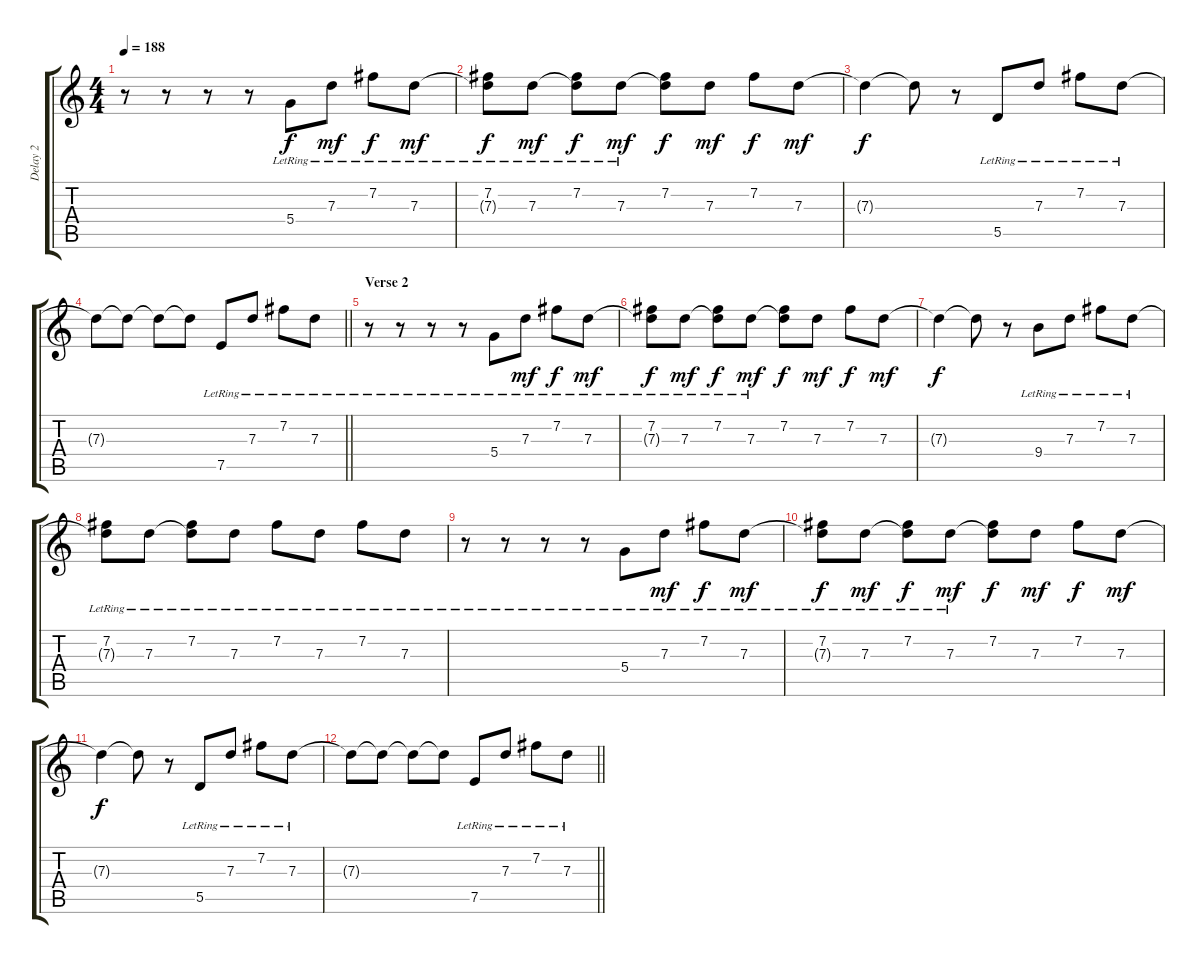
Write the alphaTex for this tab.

\track ("Delay 2" "Delay 2") {instrument electricguitarclean}
\staff {score tabs}
\tuning (E4 B3 G3 D3 A2 E2) {hide}
\ts (4 4)
\tempo 188
\clef g2
\ks c
r.8{dy f} r.8 r.8 r.8{volume 12} 5.4{lr}.8{volume 0} 7.3{lr}.8{dy mf} 7.2{lr}.8{dy f} 7.3{lr}.8{dy mf} |
(7.2{lr} 7.3{t}).8{dy f} 7.3{lr}.8{dy mf} (7.2{lr} 7.3{t}).8{dy f} 7.3{lr}.8{dy mf} (7.2 7.3{t}).8{dy f} 7.3.8{dy mf} 7.2.8{dy f} 7.3.8{dy mf} |
7.3{t}.4{dy f} 7.3{t}.8 r.8{volume 12} 5.5{lr}.8{volume 12} 7.3{lr}.8 7.2{lr}.8 7.3{lr}.8 |
\barLineRight lightlight
7.3{t}.8 7.3{t}.8 7.3{t}.8 7.3{t}.8 7.5{lr}.8 7.3{lr}.8 7.2{lr}.8 7.3{lr}.8 |
\section ("" "Verse 2")
r.8{instrument electricguitarclean} r.8 r.8 r.8 5.4{lr}.8{volume 0} 7.3{lr}.8{dy mf} 7.2{lr}.8{dy f} 7.3{lr}.8{dy mf} |
(7.2{lr} 7.3{t}).8{dy f} 7.3{lr}.8{dy mf} (7.2{lr} 7.3{t}).8{dy f} 7.3{lr}.8{dy mf} (7.2 7.3{t}).8{dy f} 7.3.8{dy mf} 7.2.8{dy f} 7.3.8{dy mf} |
7.3{t}.4{dy f} 7.3{t}.8 r.8{volume 12} 9.4{lr}.8{volume 0} 7.3{lr}.8 7.2{lr}.8 7.3{lr}.8 |
(7.2{lr} 7.3{t}).8 7.3{lr}.8 (7.2{lr} 7.3{t}).8 7.3{lr}.8 7.2{lr}.8 7.3{lr}.8 7.2{lr}.8 7.3{lr}.8 |
r.8 r.8 r.8 r.8{volume 12} 5.4{lr}.8{volume 0} 7.3{lr}.8{dy mf} 7.2{lr}.8{dy f} 7.3{lr}.8{dy mf} |
(7.2{lr} 7.3{t}).8{dy f} 7.3{lr}.8{dy mf} (7.2{lr} 7.3{t}).8{dy f} 7.3{lr}.8{dy mf} (7.2 7.3{t}).8{dy f} 7.3.8{dy mf} 7.2.8{dy f} 7.3.8{dy mf} |
7.3{t}.4{dy f} 7.3{t}.8 r.8{volume 12} 5.5{lr}.8{volume 12} 7.3{lr}.8 7.2{lr}.8 7.3{lr}.8 |
\barLineRight lightlight
7.3{t}.8 7.3{t}.8 7.3{t}.8 7.3{t}.8 7.5{lr}.8 7.3{lr}.8 7.2{lr}.8 7.3{lr}.8
